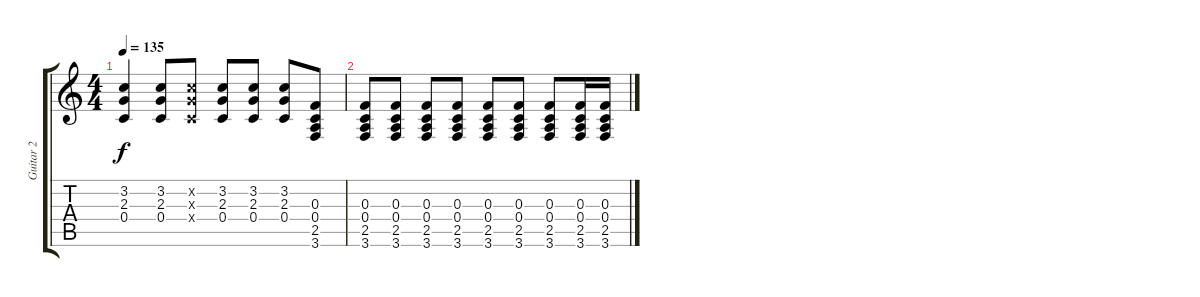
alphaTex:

\track ("Guitar 2" "Guitar 2") {instrument acousticguitarsteel}
\staff {score tabs}
\tuning (D4 A3 F3 C3 G2 D2) {hide}
\ts (4 4)
\tempo 135
\clef g2
\ks c
(3.2 2.3 0.4).4{dy f} (3.2 2.3 0.4).8 (3.2{x} 2.3{x} 0.4{x}).8 (3.2 2.3 0.4).8 (3.2 2.3 0.4).8 (3.2 2.3 0.4).8 (0.3 0.4 2.5 3.6).8 |
(0.3 0.4 2.5 3.6).8 (0.3 0.4 2.5 3.6).8 (0.3 0.4 2.5 3.6).8 (0.3 0.4 2.5 3.6).8 (0.3 0.4 2.5 3.6).8 (0.3 0.4 2.5 3.6).8 (0.3 0.4 2.5 3.6).8 (0.3 0.4 2.5 3.6).16 (0.3 0.4 2.5 3.6).16
